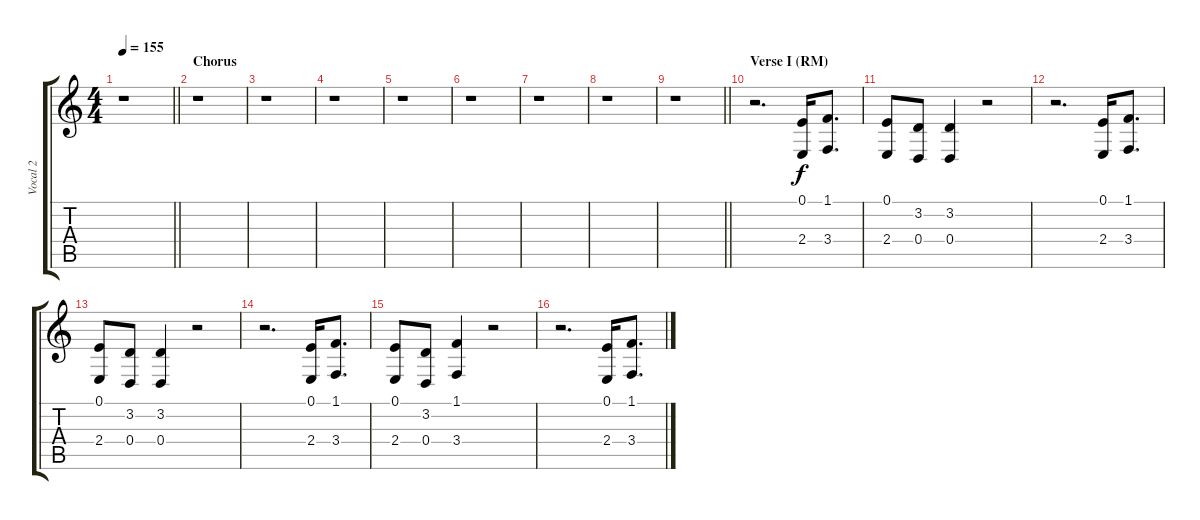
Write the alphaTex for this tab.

\track ("Vocal 2" "Vocal 2") {instrument flute}
\staff {score tabs}
\tuning (E4 B3 G3 D3 A2 E2) {hide}
\ts (4 4)
\tempo 155
\clef g2
\barLineRight lightlight
\ks c
r.1{dy f} |
\section ("" "Chorus")
r.1 |
r.1 |
r.1 |
r.1 |
r.1 |
r.1 |
r.1 |
\barLineRight lightlight
r.1 |
\section ("" "Verse I (RM)")
r.2{d} (0.1 2.4).16 (1.1 3.4).8{d} |
(0.1 2.4).8 (3.2 0.4).8 (3.2 0.4).4 r.2 |
r.2{d} (0.1 2.4).16 (1.1 3.4).8{d} |
(0.1 2.4).8 (3.2 0.4).8 (3.2 0.4).4 r.2 |
r.2{d} (0.1 2.4).16 (1.1 3.4).8{d} |
(0.1 2.4).8 (3.2 0.4).8 (1.1 3.4).4 r.2 |
r.2{d} (0.1 2.4).16 (1.1 3.4).8{d}
